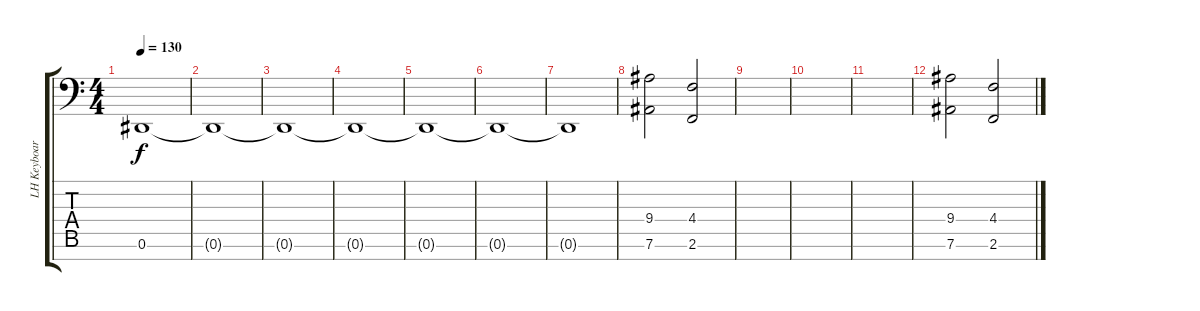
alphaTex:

\track ("LH Keyboard" "LH Keyboar") {instrument stringensemble1}
\staff {score tabs}
\tuning (Eb4 Bb3 Gb3 Db3 Ab2 Eb2 Bb1) {hide}
\ts (4 4)
\tempo 130
\clef f4
\ks c
0.6.1{dy f instrument stringensemble1} |
0.6{t}.1 |
0.6{t}.1 |
0.6{t}.1 |
0.6{t}.1 |
0.6{t}.1 |
0.6{t}.1 |
(9.4 7.6).2 (4.4 2.6).2 |
|
|
|
(9.4 7.6).2 (4.4 2.6).2
